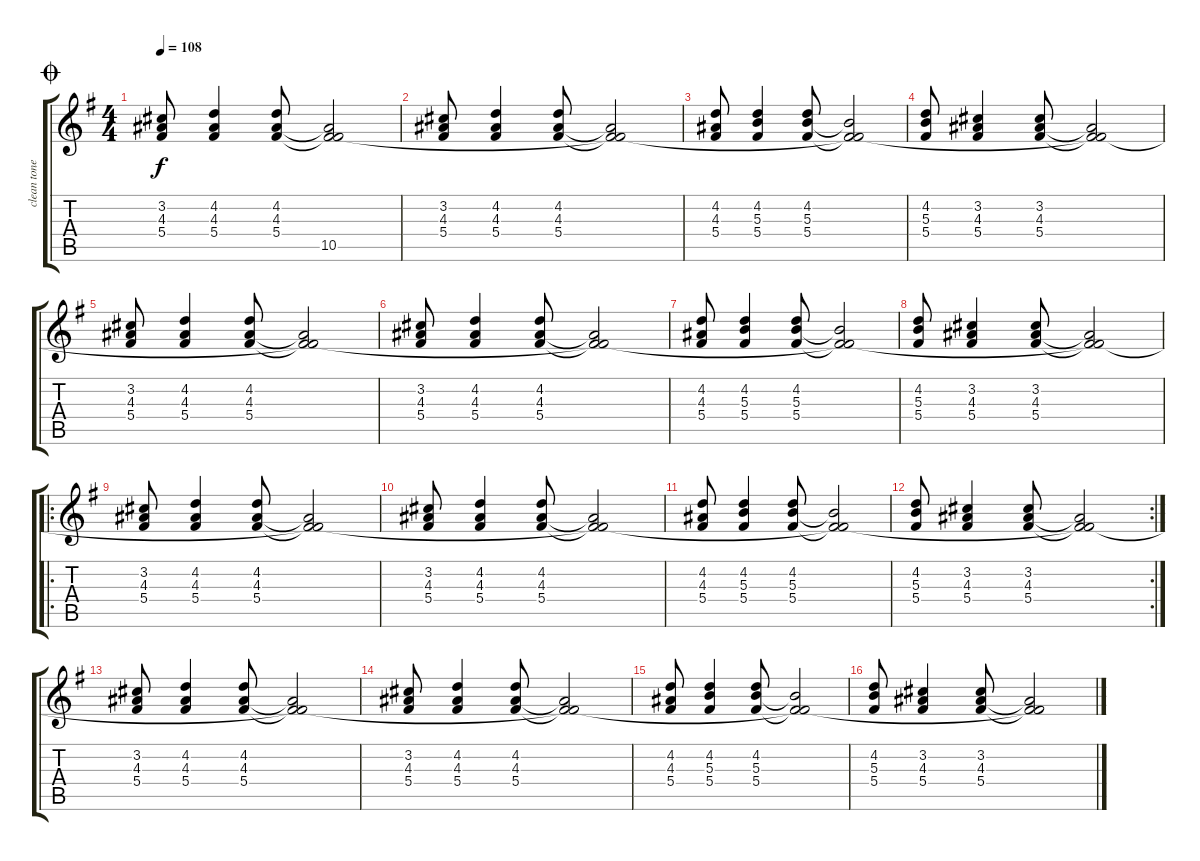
\track ("clean tone w/chorus or flanger" "clean tone") {instrument acousticguitarsteel}
\staff {score tabs}
\tuning (Eb4 Bb3 Gb3 Db3 Ab2 Eb2) {hide}
\ts (4 4)
\jump coda
\tempo 108
\clef g2
\ks g
(3.2 4.3 5.4).8{dy f} (4.2 4.3 5.4).4 (4.2 4.3 5.4).8 (4.3{t} 5.4{t} 10.5).2 |
(3.2 4.3 5.4).8 (4.2 4.3 5.4).4 (4.2 4.3 5.4).8 (4.3{t} 5.4{t} 10.5{t}).2 |
(4.2 4.3 5.4).8 (4.2 5.3 5.4).4 (4.2 5.3 5.4).8 (5.3{t} 5.4{t} 10.5{t}).2 |
(4.2 5.3 5.4).8 (3.2 4.3 5.4).4 (3.2 4.3 5.4).8 (4.3{t} 5.4{t} 10.5{t}).2 |
(3.2 4.3 5.4).8 (4.2 4.3 5.4).4 (4.2 4.3 5.4).8 (4.3{t} 5.4{t} 10.5{t}).2 |
(3.2 4.3 5.4).8 (4.2 4.3 5.4).4 (4.2 4.3 5.4).8 (4.3{t} 5.4{t} 10.5{t}).2 |
(4.2 4.3 5.4).8 (4.2 5.3 5.4).4 (4.2 5.3 5.4).8 (5.3{t} 5.4{t} 10.5{t}).2 |
(4.2 5.3 5.4).8 (3.2 4.3 5.4).4 (3.2 4.3 5.4).8 (4.3{t} 5.4{t} 10.5{t}).2 |
\ro
(3.2 4.3 5.4).8 (4.2 4.3 5.4).4 (4.2 4.3 5.4).8 (4.3{t} 5.4{t} 10.5{t}).2 |
(3.2 4.3 5.4).8 (4.2 4.3 5.4).4 (4.2 4.3 5.4).8 (4.3{t} 5.4{t} 10.5{t}).2 |
(4.2 4.3 5.4).8 (4.2 5.3 5.4).4 (4.2 5.3 5.4).8 (5.3{t} 5.4{t} 10.5{t}).2 |
\rc 2
(4.2 5.3 5.4).8 (3.2 4.3 5.4).4 (3.2 4.3 5.4).8 (4.3{t} 5.4{t} 10.5{t}).2 |
(3.2 4.3 5.4).8 (4.2 4.3 5.4).4 (4.2 4.3 5.4).8 (4.3{t} 5.4{t} 10.5{t}).2 |
(3.2 4.3 5.4).8 (4.2 4.3 5.4).4 (4.2 4.3 5.4).8 (4.3{t} 5.4{t} 10.5{t}).2 |
(4.2 4.3 5.4).8 (4.2 5.3 5.4).4 (4.2 5.3 5.4).8 (5.3{t} 5.4{t} 10.5{t}).2 |
(4.2 5.3 5.4).8 (3.2 4.3 5.4).4 (3.2 4.3 5.4).8 (4.3{t} 5.4{t} 10.5{t}).2
